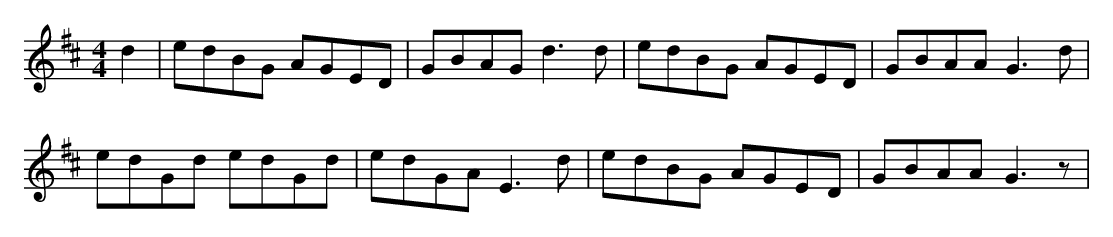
X:1
M:4/4
K:D
d2|edBG AGED|GBAG d2>d2|edBG AGED|GBAA G2>d2|
edGd edGd|edGA E2>d2|edBG AGED|GBAA G2>z2|
